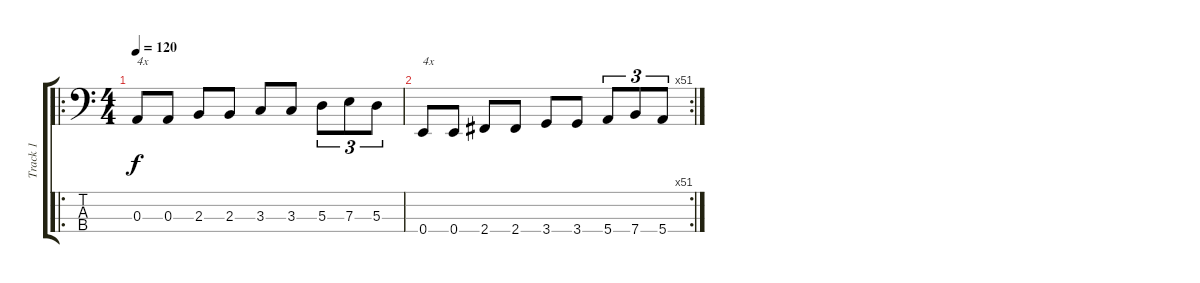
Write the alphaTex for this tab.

\track ("Track 1" "Track 1") {instrument electricbassfinger}
\staff {score tabs}
\tuning (G2 D2 A1 E1) {hide}
\ro
\ts (4 4)
\tempo 120
\clef f4
\ks c
0.3.8{txt "4x" dy f instrument electricbassfinger} 0.3.8 2.3.8 2.3.8 3.3.8 3.3.8 5.3.8{tu (3 2)} 7.3.8{tu (3 2)} 5.3.8{tu (3 2)} |
\rc 51
0.4.8{txt "4x"} 0.4.8 2.4.8 2.4.8 3.4.8 3.4.8 5.4.8{tu (3 2)} 7.4.8{tu (3 2)} 5.4.8{tu (3 2)}
